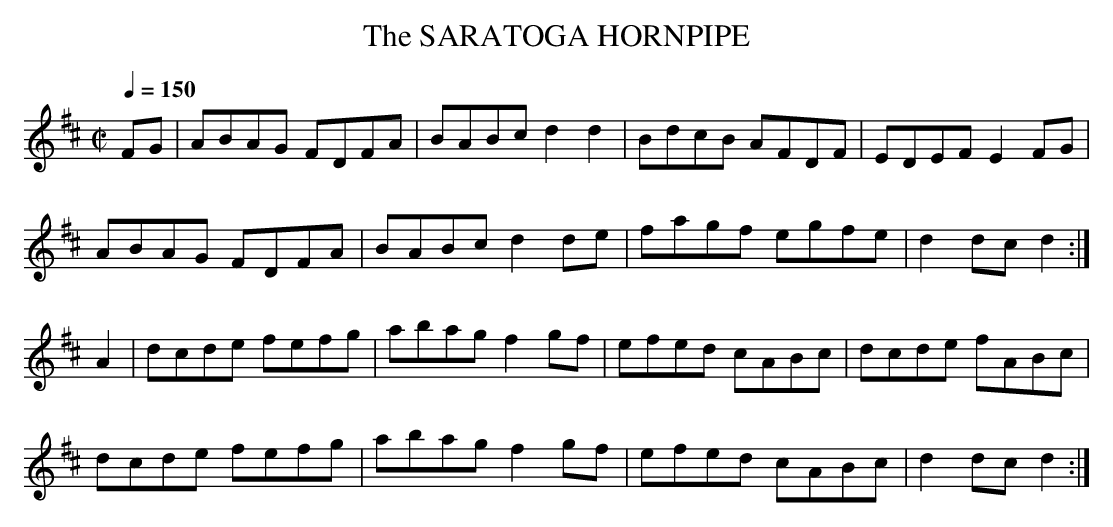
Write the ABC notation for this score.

X:1
T:SARATOGA HORNPIPE, The
Q:1/4=150
L:1/8
M:C|
K:D
FG|ABAG FDFA|BABc d2d2|BdcB AFDF|EDEF E2FG|
ABAG FDFA|BABc d2de|fagf egfe|d2dc d2:|
A2|dcde fefg|abag f2gf|efed cABc|dcde fABc|
dcde fefg|abag f2gf|efed cABc|d2dc d2:|
